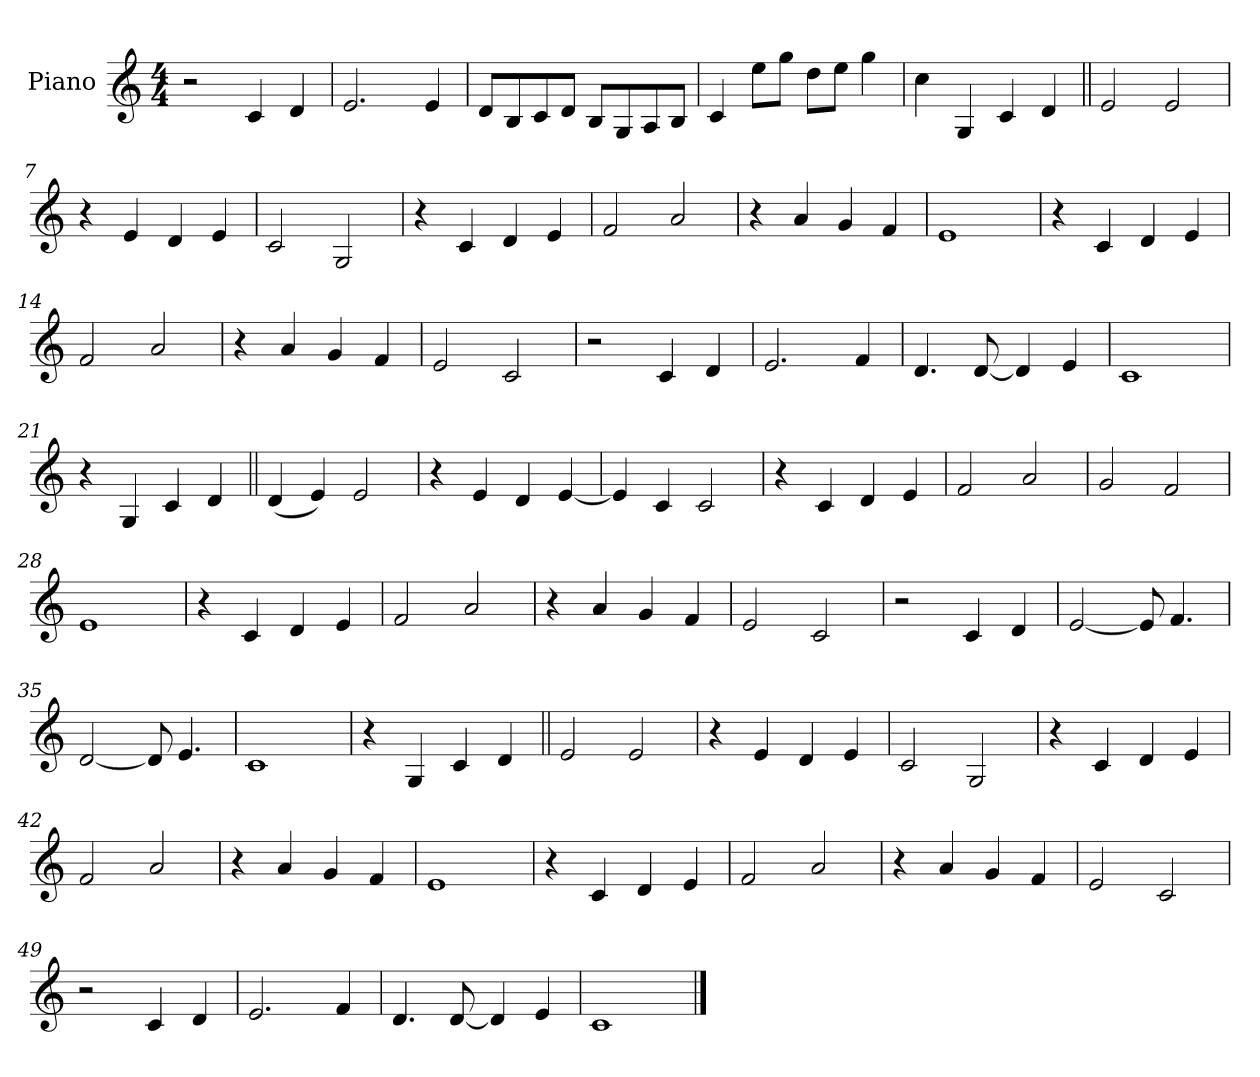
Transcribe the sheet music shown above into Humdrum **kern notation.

**kern
*part1
*staff1
*I"Piano
*I'Pno.
*clefG2
*k[]
*M4/4
*MM180
=1
2r
4c!
4d!
=2
2.e!
4e!
=3
8d!L
8B!
8c!
8d!J
8B!L
8G!
8A!
8B!J
=4
4c!
8ee!L
8gg!J
8dd!L
8ee!J
4gg!
=5
4cc!
4G
4c
4d
=6||
2e
2e
=7
4r
4e
4d
4e
=8
2c
2G
=9
4r
4c
4d
4e
=10
2f
2a
=11
4r
4a
4g
4f
=12
1e
=13
4r
4c
4d
4e
=14
2f
2a
=15
4r
4a
4g
4f
=16
2e
2c
=17
2r
4c
4d
=18
2.e
4f
=19
4.d
[8d
4d]
4e
=20
1c
=21
4r
4G
4c
4d
=22||
(4d
4e)
2e
=23
4r
4e
4d
[4e
=24
4e]
4c
2c
=25
4r
4c
4d
4e
=26
2f
2a
=27
2g
2f
=28
1e
=29
4r
4c
4d
4e
=30
2f
2a
=31
4r
4a
4g
4f
=32
2e
2c
=33
2r
4c
4d
=34
[2e
8e]
4.f
=35
[2d
8d]
4.e
=36
1c
=37
4r
4G
4c
4d
=38||
2e
2e
=39
4r
4e
4d
4e
=40
2c
2G
=41
4r
4c
4d
4e
=42
2f
2a
=43
4r
4a
4g
4f
=44
1e
=45
4r
4c
4d
4e
=46
2f
2a
=47
4r
4a
4g
4f
=48
2e
2c
=49
2r
4c
4d
=50
2.e
4f
=51
4.d
[8d
4d]
4e
=52
1c
==
*-
